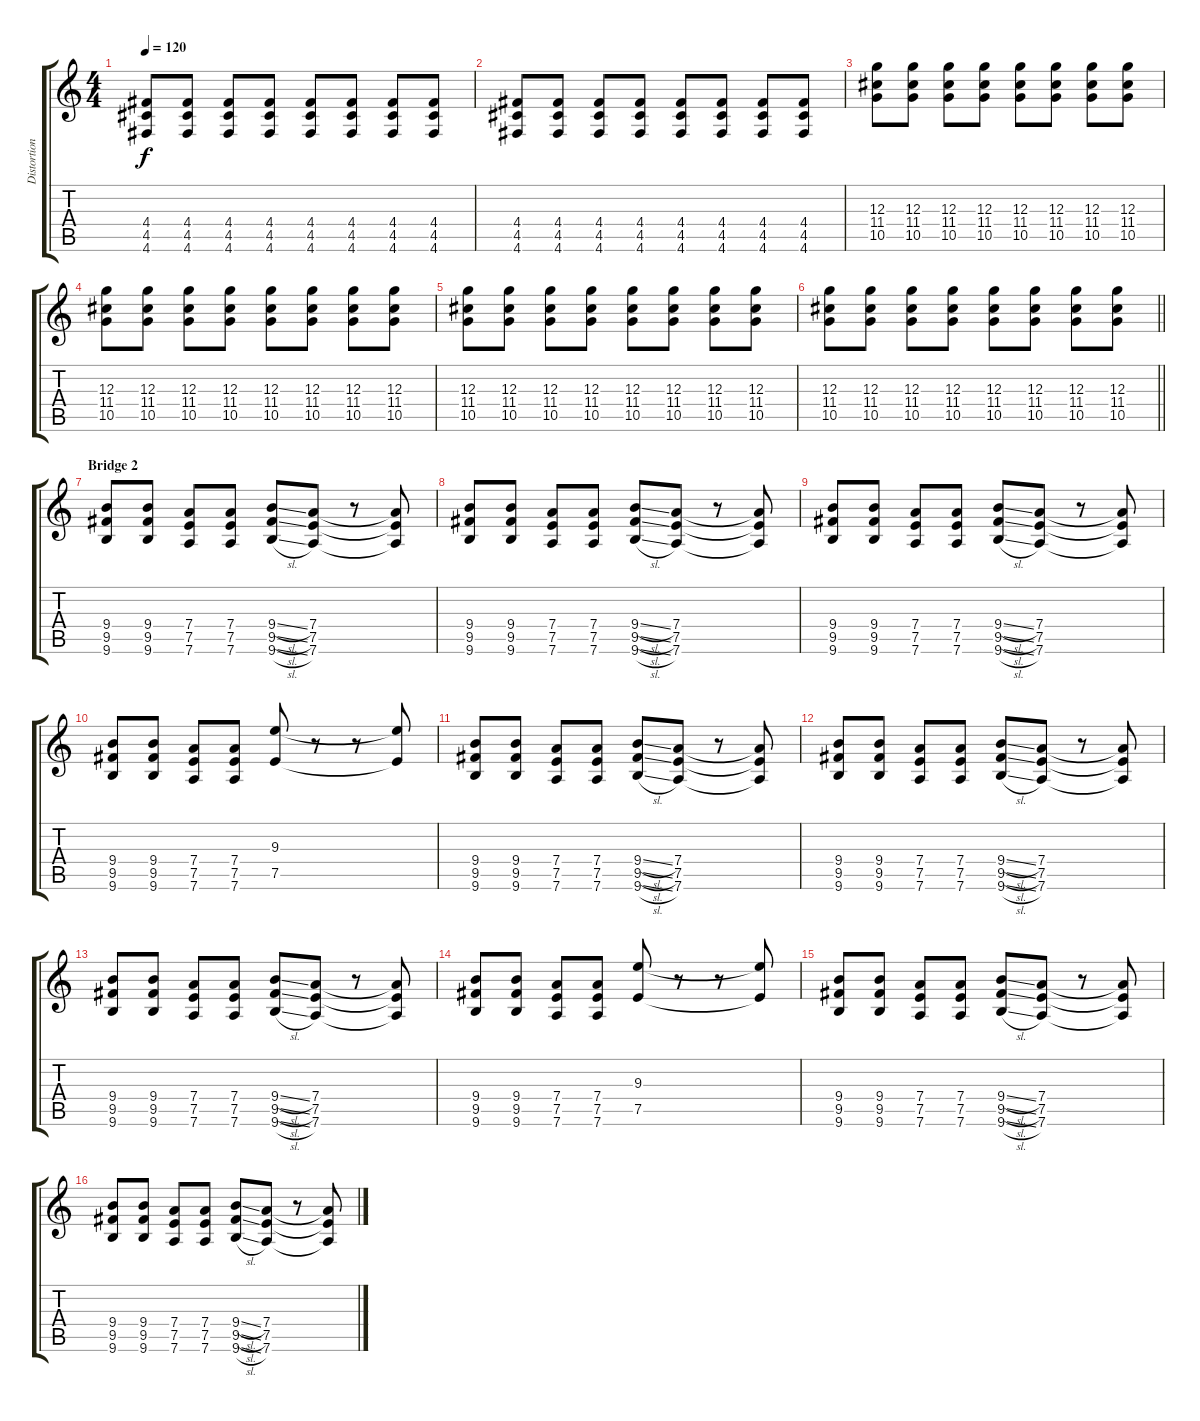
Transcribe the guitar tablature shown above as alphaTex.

\track ("Distortion" "Distortion") {instrument distortionguitar}
\staff {score tabs}
\tuning (E4 B3 G3 D3 A2 D2) {hide}
\ts (4 4)
\tempo 120
\clef g2
\ks c
(4.4 4.5 4.6).8{dy f} (4.4 4.5 4.6).8 (4.4 4.5 4.6).8 (4.4 4.5 4.6).8 (4.4 4.5 4.6).8 (4.4 4.5 4.6).8 (4.4 4.5 4.6).8 (4.4 4.5 4.6).8 |
(4.4 4.5 4.6).8 (4.4 4.5 4.6).8 (4.4 4.5 4.6).8 (4.4 4.5 4.6).8 (4.4 4.5 4.6).8 (4.4 4.5 4.6).8 (4.4 4.5 4.6).8 (4.4 4.5 4.6).8 |
(12.3 11.4 10.5).8 (12.3 11.4 10.5).8 (12.3 11.4 10.5).8 (12.3 11.4 10.5).8 (12.3 11.4 10.5).8 (12.3 11.4 10.5).8 (12.3 11.4 10.5).8 (12.3 11.4 10.5).8 |
(12.3 11.4 10.5).8 (12.3 11.4 10.5).8 (12.3 11.4 10.5).8 (12.3 11.4 10.5).8 (12.3 11.4 10.5).8 (12.3 11.4 10.5).8 (12.3 11.4 10.5).8 (12.3 11.4 10.5).8 |
(12.3 11.4 10.5).8 (12.3 11.4 10.5).8 (12.3 11.4 10.5).8 (12.3 11.4 10.5).8 (12.3 11.4 10.5).8 (12.3 11.4 10.5).8 (12.3 11.4 10.5).8 (12.3 11.4 10.5).8 |
\barLineRight lightlight
(12.3 11.4 10.5).8 (12.3 11.4 10.5).8 (12.3 11.4 10.5).8 (12.3 11.4 10.5).8 (12.3 11.4 10.5).8 (12.3 11.4 10.5).8 (12.3 11.4 10.5).8 (12.3 11.4 10.5).8 |
\section ("" "Bridge 2")
(9.4 9.5 9.6).8 (9.4 9.5 9.6).8 (7.4 7.5 7.6).8 (7.4 7.5 7.6).8 (9.4{sl} 9.5{sl} 9.6{sl}).8 (7.4 7.5 7.6).8 r.8 (7.4{t} 7.5{t} 7.6{t}).8 |
(9.4 9.5 9.6).8 (9.4 9.5 9.6).8 (7.4 7.5 7.6).8 (7.4 7.5 7.6).8 (9.4{sl} 9.5{sl} 9.6{sl}).8 (7.4 7.5 7.6).8 r.8 (7.4{t} 7.5{t} 7.6{t}).8 |
(9.4 9.5 9.6).8 (9.4 9.5 9.6).8 (7.4 7.5 7.6).8 (7.4 7.5 7.6).8 (9.4{sl} 9.5{sl} 9.6{sl}).8 (7.4 7.5 7.6).8 r.8 (7.4{t} 7.5{t} 7.6{t}).8 |
(9.4 9.5 9.6).8 (9.4 9.5 9.6).8 (7.4 7.5 7.6).8 (7.4 7.5 7.6).8 (9.3 7.5).8 r.8 r.8 (9.3{t} 7.5{t}).8 |
(9.4 9.5 9.6).8 (9.4 9.5 9.6).8 (7.4 7.5 7.6).8 (7.4 7.5 7.6).8 (9.4{sl} 9.5{sl} 9.6{sl}).8 (7.4 7.5 7.6).8 r.8 (7.4{t} 7.5{t} 7.6{t}).8 |
(9.4 9.5 9.6).8 (9.4 9.5 9.6).8 (7.4 7.5 7.6).8 (7.4 7.5 7.6).8 (9.4{sl} 9.5{sl} 9.6{sl}).8 (7.4 7.5 7.6).8 r.8 (7.4{t} 7.5{t} 7.6{t}).8 |
(9.4 9.5 9.6).8 (9.4 9.5 9.6).8 (7.4 7.5 7.6).8 (7.4 7.5 7.6).8 (9.4{sl} 9.5{sl} 9.6{sl}).8 (7.4 7.5 7.6).8 r.8 (7.4{t} 7.5{t} 7.6{t}).8 |
(9.4 9.5 9.6).8 (9.4 9.5 9.6).8 (7.4 7.5 7.6).8 (7.4 7.5 7.6).8 (9.3 7.5).8 r.8 r.8 (9.3{t} 7.5{t}).8 |
(9.4 9.5 9.6).8 (9.4 9.5 9.6).8 (7.4 7.5 7.6).8 (7.4 7.5 7.6).8 (9.4{sl} 9.5{sl} 9.6{sl}).8 (7.4 7.5 7.6).8 r.8 (7.4{t} 7.5{t} 7.6{t}).8 |
(9.4 9.5 9.6).8 (9.4 9.5 9.6).8 (7.4 7.5 7.6).8 (7.4 7.5 7.6).8 (9.4{sl} 9.5{sl} 9.6{sl}).8 (7.4 7.5 7.6).8 r.8 (7.4{t} 7.5{t} 7.6{t}).8
